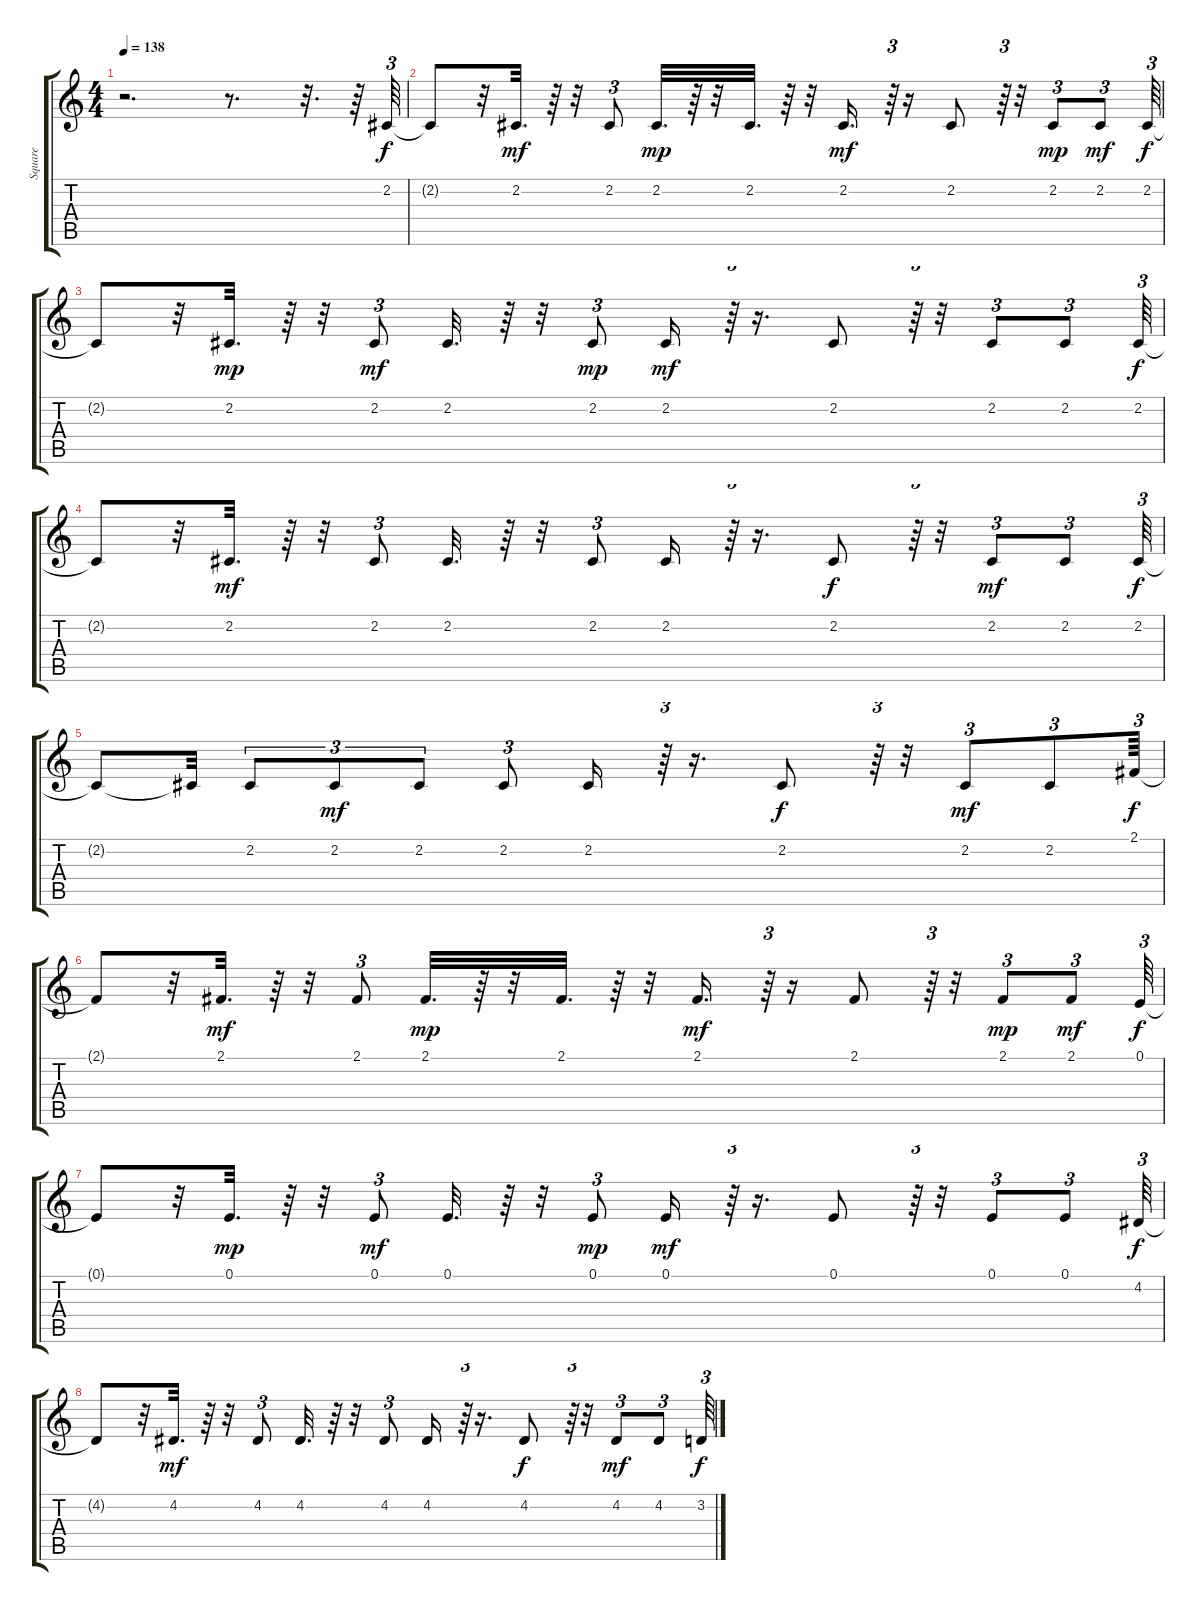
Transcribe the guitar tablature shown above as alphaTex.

\track ("Square" "Square") {instrument lead1square}
\staff {score tabs}
\tuning (E4 B3 G3 D3 A2 E2) {hide}
\ts (4 4)
\tempo 138
\clef g2
\ks c
r.2{d dy mf} r.8{d} r.32{d} r.64 2.2.64{tu (3 2) dy f} |
2.2{t}.8 r.32 2.2.32{d dy mf} r.64 r.32 2.2.8{tu (3 2)} 2.2.32{d dy mp} r.64 r.32 2.2.32{d} r.64 r.32 2.2.16{d dy mf} r.64{tu (3 2)} r.16 2.2.8 r.64{tu (3 2)} r.32 2.2.8{tu (3 2) dy mp} 2.2.8{tu (3 2) dy mf} 2.2.64{tu (3 2) dy f} |
2.2{t}.8 r.32 2.2.32{d dy mp} r.64 r.32 2.2.8{tu (3 2) dy mf} 2.2.32{d} r.64 r.32 2.2.8{tu (3 2) dy mp} 2.2.16{dy mf} r.64{tu (3 2)} r.16{d} 2.2.8 r.64{tu (3 2)} r.32 2.2.8{tu (3 2)} 2.2.8{tu (3 2)} 2.2.64{tu (3 2) dy f} |
2.2{t}.8 r.32 2.2.32{d dy mf} r.64 r.32 2.2.8{tu (3 2)} 2.2.32{d} r.64 r.32 2.2.8{tu (3 2)} 2.2.16 r.64{tu (3 2)} r.16{d} 2.2.8{dy f} r.64{tu (3 2)} r.32 2.2.8{tu (3 2) dy mf} 2.2.8{tu (3 2)} 2.2.64{tu (3 2) dy f} |
2.2{t}.8 2.2{t}.32 2.2.8{tu (3 2)} 2.2.8{tu (3 2) dy mf} 2.2.8{tu (3 2)} 2.2.8{tu (3 2)} 2.2.16 r.64{tu (3 2)} r.16{d} 2.2.8{dy f} r.64{tu (3 2)} r.32 2.2.8{tu (3 2) dy mf} 2.2.8{tu (3 2)} 2.1.64{tu (3 2) dy f} |
2.1{t}.8 r.32 2.1.32{d dy mf} r.64 r.32 2.1.8{tu (3 2)} 2.1.32{d dy mp} r.64 r.32 2.1.32{d} r.64 r.32 2.1.16{d dy mf} r.64{tu (3 2)} r.16 2.1.8 r.64{tu (3 2)} r.32 2.1.8{tu (3 2) dy mp} 2.1.8{tu (3 2) dy mf} 0.1.64{tu (3 2) dy f} |
0.1{t}.8 r.32 0.1.32{d dy mp} r.64 r.32 0.1.8{tu (3 2) dy mf} 0.1.32{d} r.64 r.32 0.1.8{tu (3 2) dy mp} 0.1.16{dy mf} r.64{tu (3 2)} r.16{d} 0.1.8 r.64{tu (3 2)} r.32 0.1.8{tu (3 2)} 0.1.8{tu (3 2)} 4.2.64{tu (3 2) dy f} |
4.2{t}.8 r.32 4.2.32{d dy mf} r.64 r.32 4.2.8{tu (3 2)} 4.2.32{d} r.64 r.32 4.2.8{tu (3 2)} 4.2.16 r.64{tu (3 2)} r.16{d} 4.2.8{dy f} r.64{tu (3 2)} r.32 4.2.8{tu (3 2) dy mf} 4.2.8{tu (3 2)} 3.2.64{tu (3 2) dy f}
